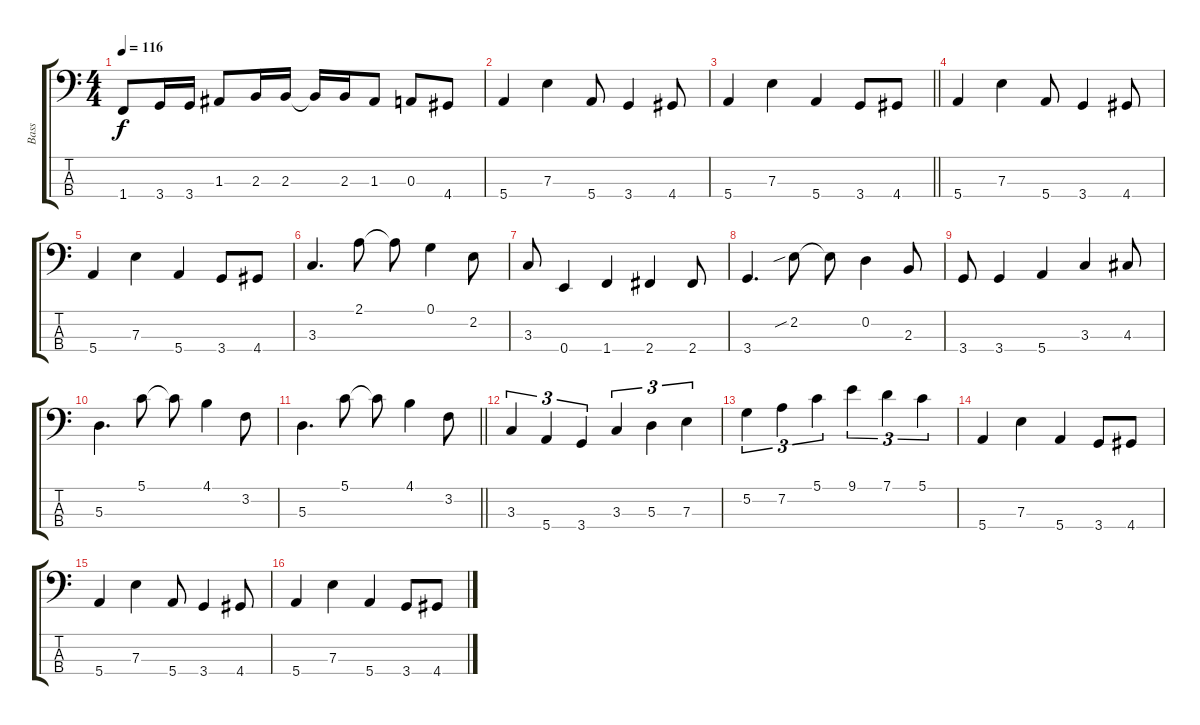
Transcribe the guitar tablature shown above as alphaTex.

\track ("Bass" "Bass") {instrument electricbassfinger}
\staff {score tabs}
\tuning (G2 D2 A1 E1) {hide}
\ts (4 4)
\tempo 116
\clef f4
\ks c
1.4.8{dy f} 3.4.16 3.4.16 1.3.8 2.3.16 2.3.16 2.3{t}.16 2.3.16 1.3.8 0.3.8 4.4.8 |
5.4.4 7.3.4 5.4.8 3.4.4 4.4.8 |
\barLineRight lightlight
5.4.4 7.3.4 5.4.4 3.4.8 4.4.8 |
5.4.4 7.3.4 5.4.8 3.4.4 4.4.8 |
5.4.4 7.3.4 5.4.4 3.4.8 4.4.8 |
3.3.4{d} 2.1.8 2.1{t}.8 0.1.4 2.2.8 |
3.3.8 0.4.4 1.4.4 2.4.4 2.4.8 |
3.4.4{d} 2.2{sib}.8 2.2{t}.8 0.2.4 2.3.8 |
3.4.8 3.4.4 5.4.4 3.3.4 4.3.8 |
5.3.4{d} 5.1.8 5.1{t}.8 4.1.4 3.2.8 |
\barLineRight lightlight
5.3.4{d} 5.1.8 5.1{t}.8 4.1.4 3.2.8 |
\section ("" " ")
3.3.4{tu (3 2)} 5.4.4{tu (3 2)} 3.4.4{tu (3 2)} 3.3.4{tu (3 2)} 5.3.4{tu (3 2)} 7.3.4{tu (3 2)} |
5.2.4{tu (3 2)} 7.2.4{tu (3 2)} 5.1.4{tu (3 2)} 9.1.4{tu (3 2)} 7.1.4{tu (3 2)} 5.1.4{tu (3 2)} |
5.4.4 7.3.4 5.4.4 3.4.8 4.4.8 |
5.4.4 7.3.4 5.4.8 3.4.4 4.4.8 |
5.4.4 7.3.4 5.4.4 3.4.8 4.4.8
